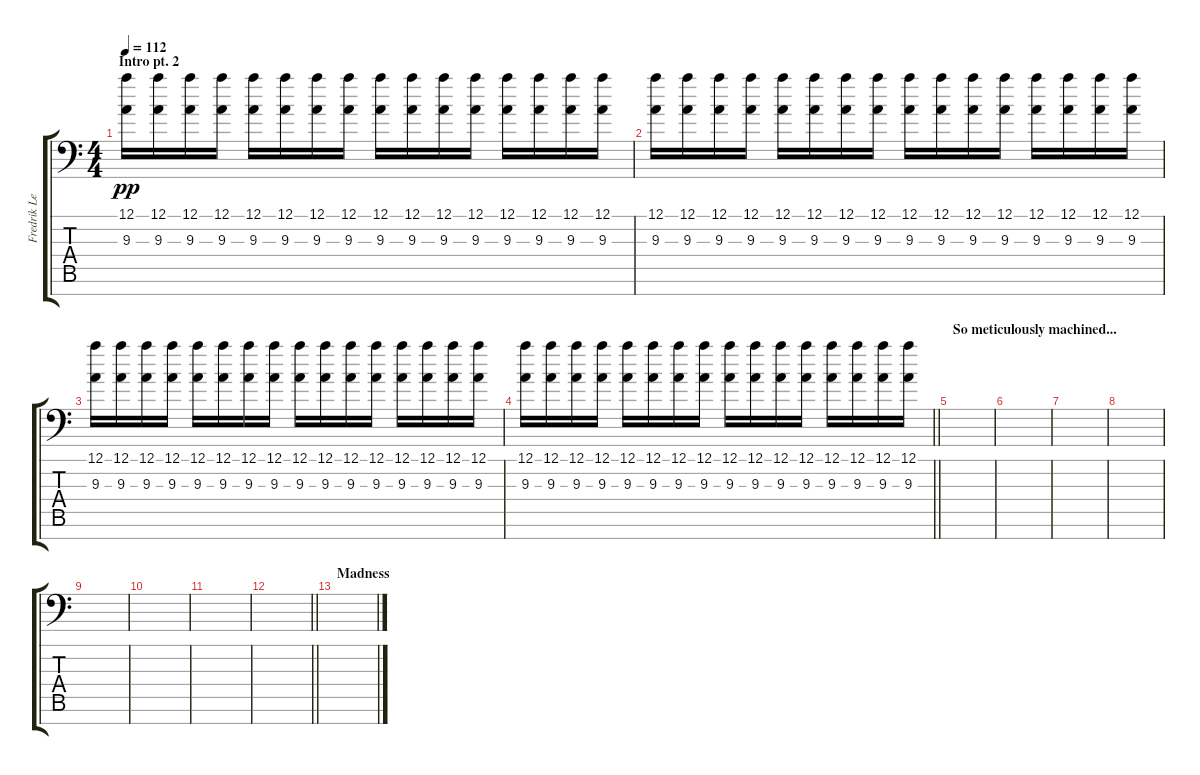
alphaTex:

\track ("Fredrik Lead" "Fredrik Le") {instrument distortionguitar}
\staff {score tabs}
\tuning (A3 F3 C3 G2 D2 A1 F1) {hide}
\ts (4 4)
\section ("" "Intro pt. 2")
\tempo 112
\clef f4
\ks c
(12.1 9.3).16{dy pp} (12.1 9.3).16 (12.1 9.3).16 (12.1 9.3).16 (12.1 9.3).16 (12.1 9.3).16 (12.1 9.3).16 (12.1 9.3).16 (12.1 9.3).16 (12.1 9.3).16 (12.1 9.3).16 (12.1 9.3).16 (12.1 9.3).16 (12.1 9.3).16 (12.1 9.3).16 (12.1 9.3).16 |
(12.1 9.3).16 (12.1 9.3).16 (12.1 9.3).16 (12.1 9.3).16 (12.1 9.3).16 (12.1 9.3).16 (12.1 9.3).16 (12.1 9.3).16 (12.1 9.3).16 (12.1 9.3).16 (12.1 9.3).16 (12.1 9.3).16 (12.1 9.3).16 (12.1 9.3).16 (12.1 9.3).16 (12.1 9.3).16 |
(12.1 9.3).16 (12.1 9.3).16 (12.1 9.3).16 (12.1 9.3).16 (12.1 9.3).16 (12.1 9.3).16 (12.1 9.3).16 (12.1 9.3).16 (12.1 9.3).16 (12.1 9.3).16 (12.1 9.3).16 (12.1 9.3).16 (12.1 9.3).16 (12.1 9.3).16 (12.1 9.3).16 (12.1 9.3).16 |
\barLineRight lightlight
(12.1 9.3).16 (12.1 9.3).16 (12.1 9.3).16 (12.1 9.3).16 (12.1 9.3).16 (12.1 9.3).16 (12.1 9.3).16 (12.1 9.3).16 (12.1 9.3).16 (12.1 9.3).16 (12.1 9.3).16 (12.1 9.3).16 (12.1 9.3).16 (12.1 9.3).16 (12.1 9.3).16 (12.1 9.3).16 |
\section ("" "So meticulously machined...")
|
|
|
|
|
|
|
\barLineRight lightlight
|
\section ("" "Madness")
